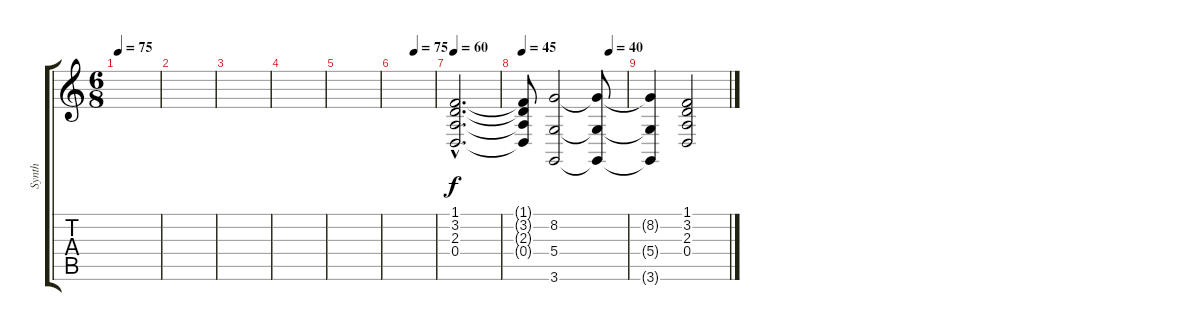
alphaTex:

\track ("Synth" "Synth") {instrument synthstrings1}
\staff {score tabs}
\tuning (E4 B3 G3 D3 A2 E2) {hide}
\ts (6 8)
\tempo 75
\clef g2
\ks c
|
|
|
|
|
\tempo (75 0.5)
|
\tempo 60
(1.1{hac} 3.2{hac} 2.3{hac} 0.4{hac}).2{d} |
\tempo 45
\tempo (40 0.8333333333333334)
(1.1{t} 3.2{t} 2.3{t} 0.4{t}).8 (8.2 5.4 3.6).2 (8.2{t} 5.4{t} 3.6{t}).8 |
(8.2{t} 5.4{t} 3.6{t}).4 (1.1 3.2 2.3 0.4).2
